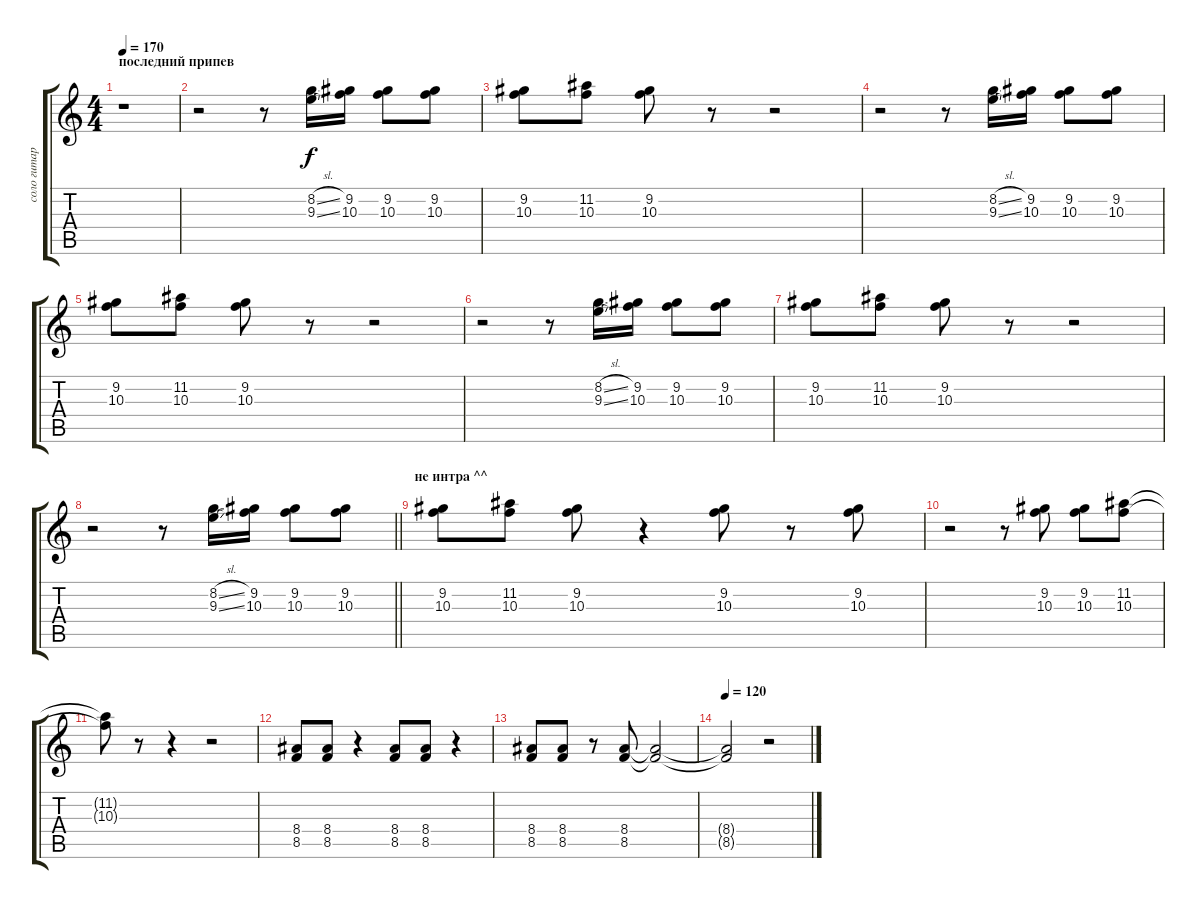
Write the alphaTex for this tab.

\track ("соло гитара" "соло гитар") {instrument distortionguitar}
\staff {score tabs}
\tuning (E4 B3 G3 D3 A2 E2) {hide}
\ts (4 4)
\section ("" "последний припев")
\tempo 170
\clef g2
\ks c
r.1{dy f} |
r.2 r.8 (8.2{sl} 9.3{sl}).16 (9.2 10.3).16 (9.2 10.3).8 (9.2 10.3).8 |
(9.2 10.3).8 (11.2 10.3).8 (9.2 10.3).8 r.8 r.2 |
r.2 r.8 (8.2{sl} 9.3{sl}).16 (9.2 10.3).16 (9.2 10.3).8 (9.2 10.3).8 |
(9.2 10.3).8 (11.2 10.3).8 (9.2 10.3).8 r.8 r.2 |
r.2 r.8 (8.2{sl} 9.3{sl}).16 (9.2 10.3).16 (9.2 10.3).8 (9.2 10.3).8 |
(9.2 10.3).8 (11.2 10.3).8 (9.2 10.3).8 r.8 r.2 |
\barLineRight lightlight
r.2 r.8 (8.2{sl} 9.3{sl}).16 (9.2 10.3).16 (9.2 10.3).8 (9.2 10.3).8 |
\section ("" "не интра ^^")
(9.2 10.3).8 (11.2 10.3).8 (9.2 10.3).8 r.4 (9.2 10.3).8 r.8 (9.2 10.3).8 |
r.2 r.8 (9.2 10.3).8 (9.2 10.3).8 (11.2 10.3).8 |
(11.2{t} 10.3{t}).8 r.8 r.4 r.2 |
(8.4 8.5).8 (8.4 8.5).8 r.4 (8.4 8.5).8 (8.4 8.5).8 r.4 |
(8.4 8.5).8 (8.4 8.5).8 r.8 (8.4 8.5).8 (8.4{t} 8.5{t}).2 |
\tempo 120
(8.4{t} 8.5{t}).2 r.2
